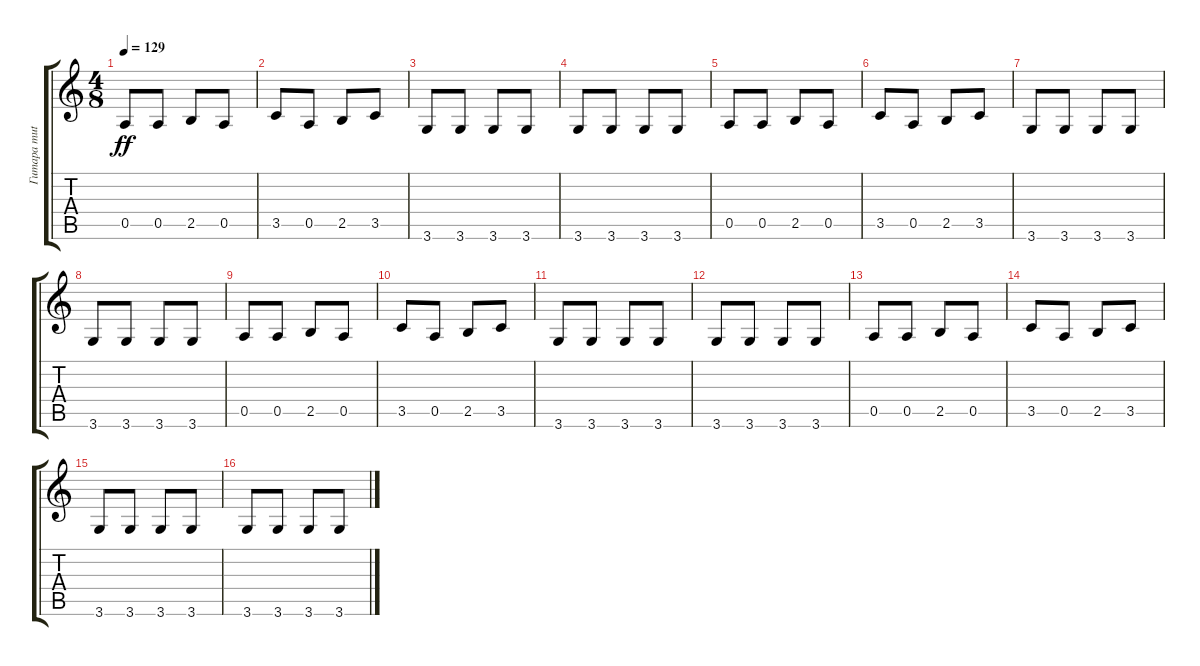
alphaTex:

\track ("Гитара muted" "Гитара mut") {instrument electricguitarmuted}
\staff {score tabs}
\tuning (E4 B3 G3 D3 A2 E2) {hide}
\ts (4 8)
\tempo 129
\clef g2
\ks c
0.5.8{dy ff} 0.5.8 2.5.8 0.5.8 |
3.5.8 0.5.8 2.5.8 3.5.8 |
3.6.8 3.6.8 3.6.8 3.6.8 |
3.6.8 3.6.8 3.6.8 3.6.8 |
0.5.8 0.5.8 2.5.8 0.5.8 |
3.5.8 0.5.8 2.5.8 3.5.8 |
3.6.8 3.6.8 3.6.8 3.6.8 |
3.6.8 3.6.8 3.6.8 3.6.8 |
0.5.8 0.5.8 2.5.8 0.5.8 |
3.5.8 0.5.8 2.5.8 3.5.8 |
3.6.8 3.6.8 3.6.8 3.6.8 |
3.6.8 3.6.8 3.6.8 3.6.8 |
0.5.8 0.5.8 2.5.8 0.5.8 |
3.5.8 0.5.8 2.5.8 3.5.8 |
3.6.8 3.6.8 3.6.8 3.6.8 |
3.6.8 3.6.8 3.6.8 3.6.8
